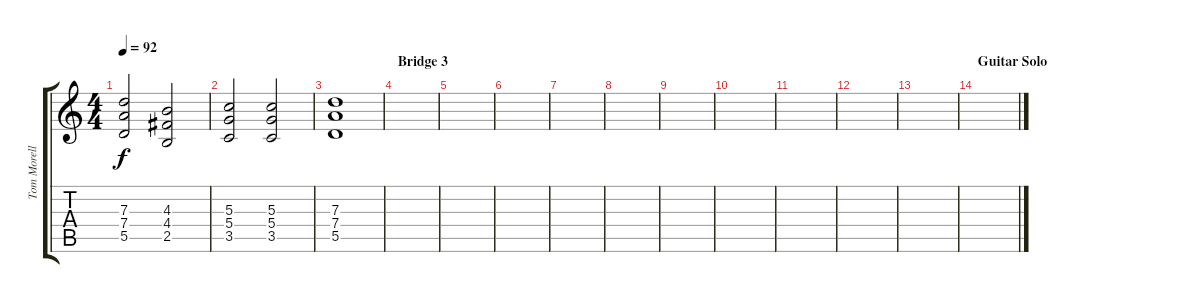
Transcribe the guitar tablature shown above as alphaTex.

\track ("Tom Morello [doubled]" "Tom Morell") {instrument electricguitarjazz}
\staff {score tabs}
\tuning (E4 B3 G3 D3 A2 E2) {hide}
\ts (4 4)
\tempo 92
\clef g2
\ks c
(7.3 7.4 5.5).2{dy f} (4.3 4.4 2.5).2 |
(5.3 5.4 3.5).2 (5.3 5.4 3.5).2 |
(7.3 7.4 5.5).1 |
\section ("" "Bridge 3")
|
|
|
|
|
|
|
|
|
|
\section ("" "Guitar Solo")
